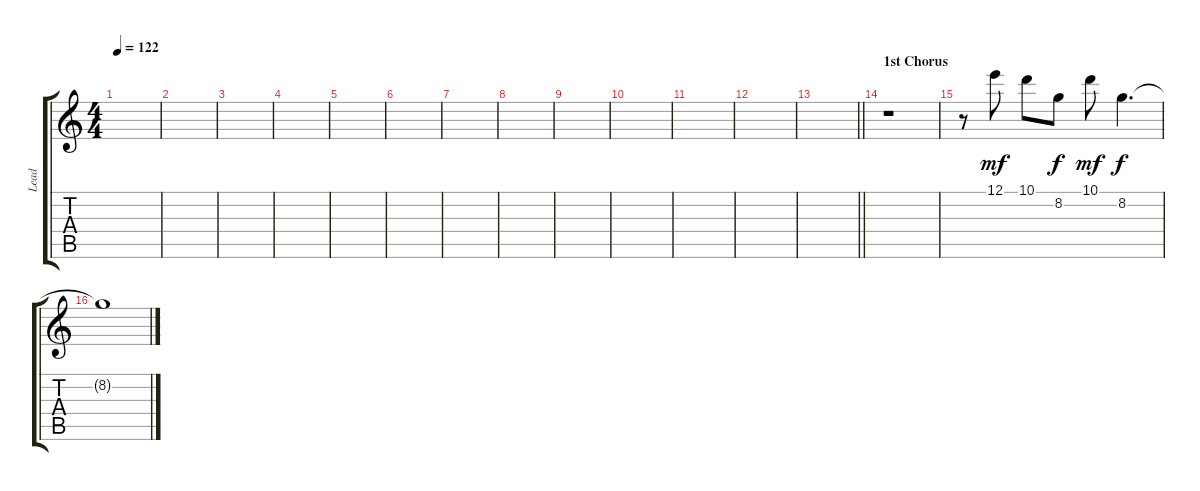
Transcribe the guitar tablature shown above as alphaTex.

\track ("Lead" "Lead") {instrument overdrivenguitar}
\staff {score tabs}
\tuning (E4 B3 G3 D3 A2 E2) {hide}
\ts (4 4)
\tempo 122
\clef g2
\ks c
|
|
|
|
|
|
|
|
|
|
|
|
\barLineRight lightlight
|
\section ("" "1st Chorus")
r.1 |
r.8 12.1.8{dy mf} 10.1.8 8.2.8{dy f} 10.1.8{dy mf} 8.2.4{d dy f} |
8.2{t}.1
